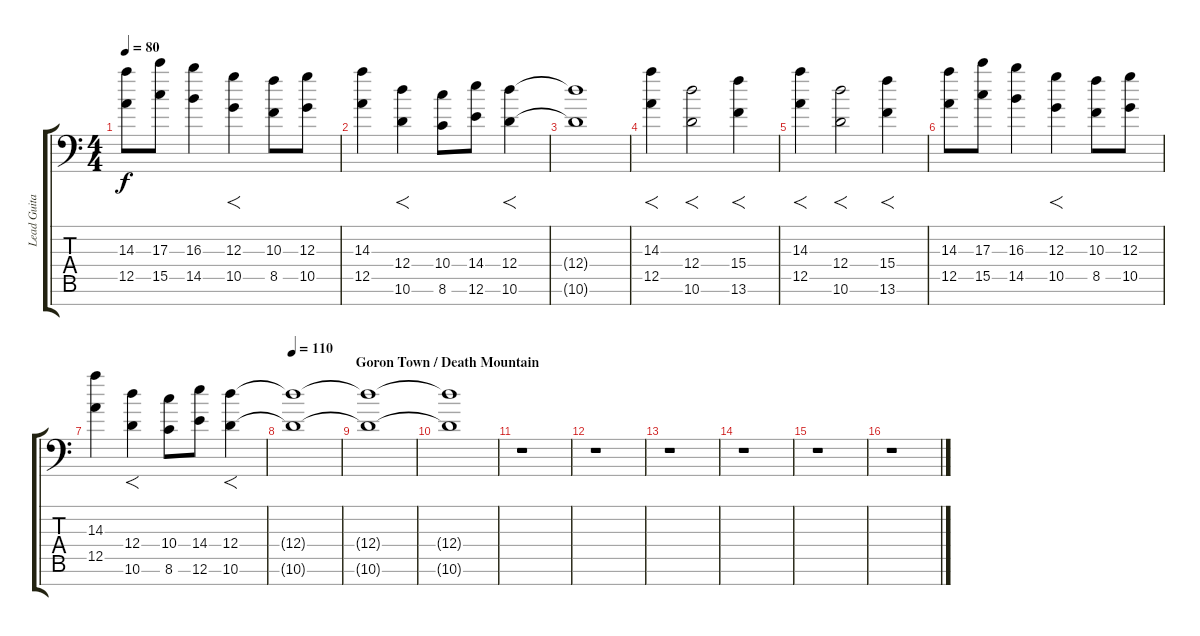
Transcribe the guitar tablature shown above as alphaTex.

\track ("Lead Guitar" "Lead Guita") {instrument distortionguitar}
\staff {score tabs}
\tuning (E4 B3 G3 D3 A2 E2 A1) {hide}
\ts (4 4)
\tempo 80
\clef f4
\ks c
(14.3 12.5).8{dy f} (17.3 15.5).8 (16.3 14.5).4 (12.3 10.5).4{f} (10.3 8.5).8 (12.3 10.5).8 |
(14.3 12.5).4 (12.4 10.6).4{f} (10.4 8.6).8 (14.4 12.6).8 (12.4 10.6).4{f} |
(12.4{t} 10.6{t}).1 |
(14.3 12.5).4{f} (12.4 10.6).2{f} (15.4 13.6).4{f} |
(14.3 12.5).4{f} (12.4 10.6).2{f} (15.4 13.6).4{f} |
(14.3 12.5).8 (17.3 15.5).8 (16.3 14.5).4 (12.3 10.5).4{f} (10.3 8.5).8 (12.3 10.5).8 |
(14.3 12.5).4 (12.4 10.6).4{f} (10.4 8.6).8 (14.4 12.6).8 (12.4 10.6).4{f} |
\tempo 110
(12.4{t} 10.6{t}).1 |
\section ("" "Goron Town / Death Mountain")
(12.4{t} 10.6{t}).1 |
(12.4{t} 10.6{t}).1 |
r.1 |
r.1 |
r.1 |
r.1 |
r.1 |
r.1
